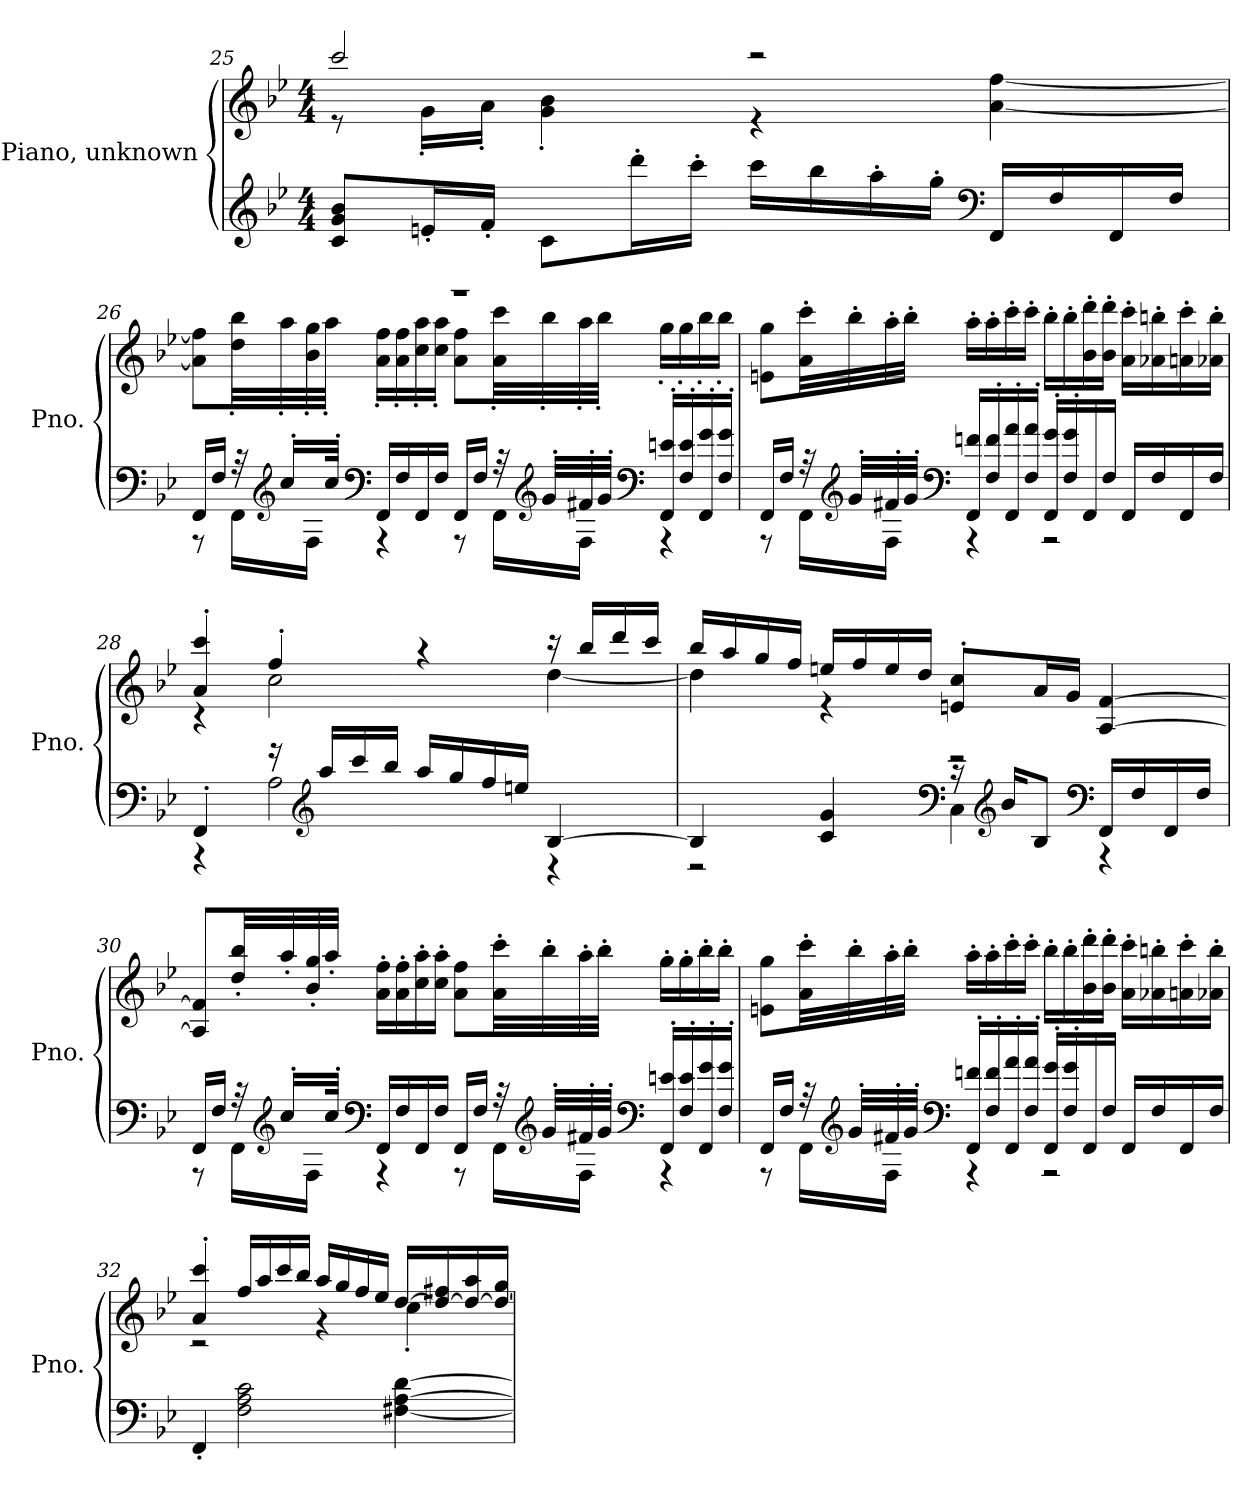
**kern	**kern
*part1	*part1
*staff2	*staff1
*I"Piano, unknown	*
*I'Pno.	*
!!LO:LB:g=z
*clefG2	*clefG2
*k[b-e-]	*k[b-e-]
*M4/4	*M4/4
=25	=25
*	*^
8c/ 8g/ 8b-/L	2ccc/	8r
16en'/L	.	16g'\LL
16f'/JJ	.	16a'\JJ
8c\L	.	4g\' 4b-\'
16ddd'\L	.	.
16ccc'\JJ	.	.
16ccc\LL	2r	4r
16bb-\	.	.
16aa'\	.	.
16gg'\JJ	.	.
*clefF4	*	*
16FF/LL	.	[4a\ [4ff\
16F/	.	.
16FF/	.	.
16F/JJ	.	.
!!LO:PB:g=z	!!
=26	=26	=26
*^	*	*
16FF/LL	8r	1r	8a\] 8ff\]L
16F/JJ	.	.	.
32r	16FF\LL	.	32dd\' 32bb-\'LL
*clefG2	*	*	*
16cc'/LL	.	.	32aa'\
.	16F\JJ	.	32b-\' 32gg\'
32cc'/JJk	.	.	32aa'\JJJ
*clefF4	*	*	*
16FF/LL	4r	.	16a\' 16ff\'LL
16F/	.	.	16a\' 16ff\'
16FF/	.	.	16cc\' 16aa\'
16F/JJ	.	.	16cc\' 16aa\'JJ
16FF/LL	8r	.	8a\ 8ff\L
16F/JJ	.	.	.
32r	16FF\LL	.	32a\' 32ccc\'LL
*clefG2	*	*	*
32g'/LLL	.	.	32bb-'\
32f#X'/	16F\JJ	.	32aa'\
32g'/JJJ	.	.	32bb-'\JJJ
*clefF4	*	*	*
16FF/' 16en/'LL	4r	.	16gg'\LL
16F/' 16e/'	.	.	16gg'\
16FF/' 16g/'	.	.	16bb-'\
16F/' 16g/'JJ	.	.	16bb-'\JJ
*	*	*v	*v
!!LO:LB:g=z
=27	=27	=27
16FF/LL	8r	8en\ 8gg\L
16F/JJ	.	.
32r	16FF\LL	32a\' 32ccc\'LL
*clefG2	*	*
32g'/LLL	.	32bb-'\
32f#X'/	16F\JJ	32aa'\
32g'/JJJ	.	32bb-'\JJJ
*clefF4	*	*
16FF/ 16fn/LL	4r	16aa'\LL
16F/' 16f/'	.	16aa'\
16FF/' 16a/'	.	16ccc'\
16F/' 16a/'JJ	.	16ccc'\JJ
16FF/' 16g/'LL	2r	16bb-'\LL
16F/' 16g/'	.	16bb-'\
16FF/	.	16b-\' 16ddd\'
16F/JJ	.	16b-\' 16ddd\'JJ
16FF/LL	.	16a\' 16ccc\'LL
16F/	.	16a-X\' 16bbn\'
16FF/	.	16an\' 16ccc\'
16F/JJ	.	16a-X\' 16bb\'JJ
!!LO:LB:g=z
=28	=28	=28
*	*	*^
4FF'/	4r	4a/' 4ccc/'	4r
16r	2A\	4ff'/	2cc\
*clefG2	*	*	*
16aa/LL	.	.	.
16ccc/	.	.	.
16bb-/JJ	.	.	.
16aa/LL	.	4r	.
16gg/	.	.	.
16ff/	.	.	.
16een/JJ	.	.	.
[4B-/	4r	16r	[4dd\
.	.	16bb-/LL	.
.	.	16ddd/	.
.	.	16ccc/JJ	.
=29	=29	=29	=29
4B-/]	2r	16bb-/LL	4dd\]
.	.	16aa/	.
.	.	16gg/	.
.	.	16ff/JJ	.
4c/ 4g/	.	16een/LL	4r
.	.	16ff/	.
.	.	16ee/	.
.	.	16dd/JJ	.
*clefF4	*	*	*
16r	4C\	8en/' 8cc/'L	2r
*clefG2	*	*	*
16b-/KL	.	.	.
8B-/J	.	16a/L	.
.	.	16g/JJ	.
*clefF4	*	*	*
16FF/LL	4r	[4A/ [4f/	.
16F/	.	.	.
16FF/	.	.	.
16F/JJ	.	.	.
*	*	*v	*v
!!LO:LB:g=z
=30	=30	=30
16FF/LL	8r	8A/] 8f/]L
16F/JJ	.	.
32r	16FF\LL	32dd/' 32bb-/'LL
*clefG2	*	*
16cc'/LL	.	32aa'/
.	16F\JJ	32b-/' 32gg/'
32cc'/JJk	.	32aa'/JJJ
*clefF4	*	*
16FF/LL	4r	16a\' 16ff\'LL
16F/	.	16a\' 16ff\'
16FF/	.	16cc\' 16aa\'
16F/JJ	.	16cc\' 16aa\'JJ
16FF/LL	8r	8a\ 8ff\L
16F/JJ	.	.
32r	16FF\LL	32a\' 32ccc\'LL
*clefG2	*	*
32g'/LLL	.	32bb-'\
32f#X'/	16F\JJ	32aa'\
32g'/JJJ	.	32bb-'\JJJ
*clefF4	*	*
16FF/' 16en/'LL	4r	16gg'\LL
16F/' 16e/'	.	16gg'\
16FF/' 16g/'	.	16bb-'\
16F/' 16g/'JJ	.	16bb-'\JJ
!!LO:LB:g=z
=31	=31	=31
16FF/LL	8r	8en\ 8gg\L
16F/JJ	.	.
32r	16FF\LL	32a\' 32ccc\'LL
*clefG2	*	*
32g'/LLL	.	32bb-'\
32f#X'/	16F\JJ	32aa'\
32g'/JJJ	.	32bb-'\JJJ
*clefF4	*	*
16FF/' 16fn/'LL	4r	16aa'\LL
16F/' 16f/'	.	16aa'\
16FF/' 16a/'	.	16ccc'\
16F/' 16a/'JJ	.	16ccc'\JJ
16FF/' 16g/'LL	2r	16bb-'\LL
16F/' 16g/'	.	16bb-'\
16FF/	.	16b-\' 16ddd\'
16F/JJ	.	16b-\' 16ddd\'JJ
16FF/LL	.	16a\' 16ccc\'LL
16F/	.	16a-X\' 16bbn\'
16FF/	.	16an\' 16ccc\'
16F/JJ	.	16a-X\' 16bb\'JJ
*v	*v	*
!!LO:LB:g=z
=32	=32
*	*^
4FF'/	4a/' 4ccc/'	2r
2F\ 2A\ 2c\	16ff/LL	.
.	16aa/	.
.	16ccc/	.
.	16bb-/JJ	.
.	16aa/LL	4r
.	16gg/	.
.	16ff/	.
.	16ee-/JJ	.
[4F#X\ [4A\ [4d\	[16dd/LL	4cc'\
.	16dd/_ 16ff#X/	.
.	16dd/_ 16aa/	.
.	16dd/_ 16gg/JJ	.
*	*v	*v
=	=
*-	*-
